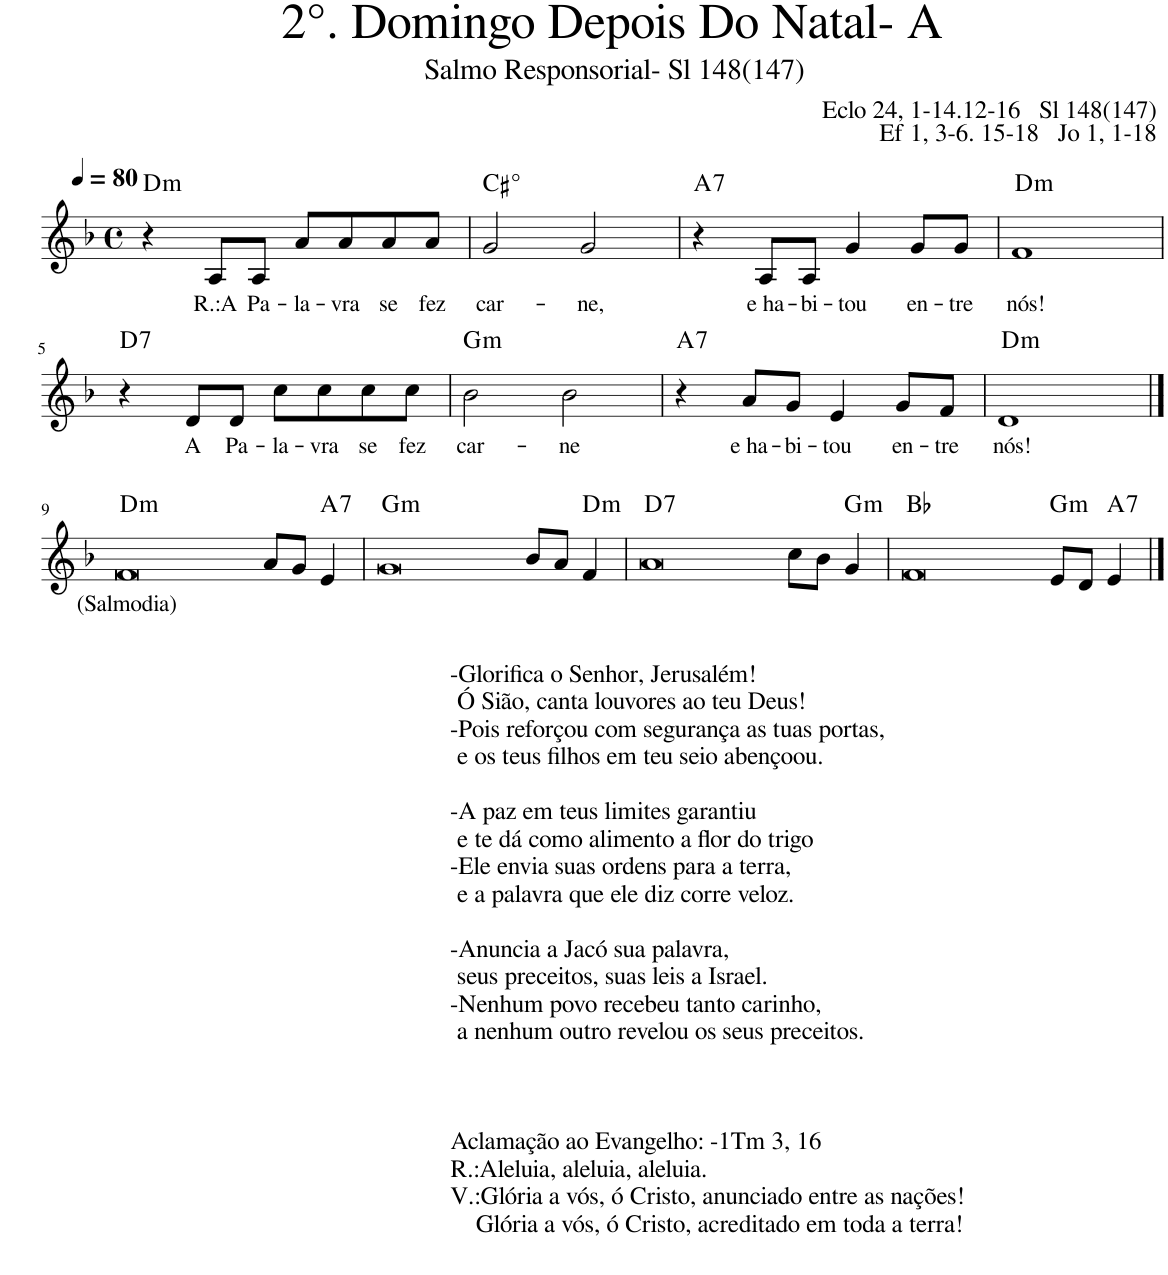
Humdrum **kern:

**kern	**text	**harte
*part1	*part1	*part1
*staff1	*staff1	*
*I"Voz	*	*
*I'Vo.	*	*
*clefG2	*	*
*k[b-]	*	*
*M4/4	*	*
*met(c)	*	*
*MM80	*	*
=1	=1	=1
!	!	!LO:H:kt=m
4r	.	D:min
!	!LO:LY:b	!
8A/L	R.:A	.
!	!LO:LY:b	!
8A/J	Pa-	.
!	!LO:LY:b	!
8a/L	-la-	.
!	!LO:LY:b	!
8a/	-vra	.
!	!LO:LY:b	!
8a/	se	.
!	!LO:LY:b	!
8a/J	fez	.
=2	=2	=2
!	!LO:LY:b	!LO:H:kt=°
2g/	car-	.
!	!LO:LY:b	!
2g/	-ne,	.
=3	=3	=3
!	!	!LO:H:kt=7
4r	.	A:7
!	!LO:LY:b	!
8A/L	e ha-	.
!	!LO:LY:b	!
8A/J	-bi-	.
!	!LO:LY:b	!
4g/	-tou	.
!	!LO:LY:b	!
8g/L	en-	.
!	!LO:LY:b	!
8g/J	-tre	.
=4	=4	=4
!	!LO:LY:b	!LO:H:kt=m
1f	nós!	D:min
!!LO:LB:g=z
=5	=5	=5
!	!	!LO:H:kt=7
4r	.	D:7
!	!LO:LY:b	!
8d/L	A	.
!	!LO:LY:b	!
8d/J	Pa-	.
!	!LO:LY:b	!
8cc\L	-la-	.
!	!LO:LY:b	!
8cc\	-vra	.
!	!LO:LY:b	!
8cc\	se	.
!	!LO:LY:b	!
8cc\J	fez	.
=6	=6	=6
!	!LO:LY:b	!LO:H:kt=m
2b-\	car-	G:min
!	!LO:LY:b	!
2b-\	-ne	.
=7	=7	=7
!	!	!LO:H:kt=7
4r	.	A:7
!	!LO:LY:b	!
8a/L	e ha-	.
!	!LO:LY:b	!
8g/J	-bi-	.
!	!LO:LY:b	!
4e/	-tou	.
!	!LO:LY:b	!
8g/L	en-	.
!	!LO:LY:b	!
8f/J	-tre	.
=8	=8	=8
!	!LO:LY:b	!LO:H:kt=m
1d	nós!	D:min
!!LO:LB:g=z
==9	==9	==9
!LO:TX:b:t=-Glorifica o Senhor, Jerusalém!	!	!
!LO:TX:b:t=Ó Sião, canta louvores ao teu Deus!	!	!
!LO:TX:b:t=-Pois reforçou com segurança as tuas portas,	!	!
!LO:TX:b:t=e os teus filhos em teu seio abençoou.	!	!
!LO:TX:b:t=-A paz em teus limites garantiu	!	!
!LO:TX:b:t=e te dá como alimento a flor do trigo	!	!
!LO:TX:b:t=-Ele envia suas ordens para a terra,	!	!
!LO:TX:b:t=e a palavra que ele diz corre veloz.	!	!
!LO:TX:b:t=-Anuncia a Jacó sua palavra,	!	!
!LO:TX:b:t=seus preceitos, suas leis a Israel.	!	!
!LO:TX:b:t=-Nenhum povo recebeu tanto carinho,	!	!
!LO:TX:b:t=a nenhum outro revelou os seus preceitos.	!	!
!LO:TX:b:t=Aclamação ao Evangelho&colon; -1Tm 3, 16	!	!
!LO:TX:b:t=R.&colon;Aleluia, aleluia, aleluia.	!	!
!LO:TX:b:t=V.&colon;Glória a vós, ó Cristo, anunciado entre as nações!	!	!
!LO:TX:b:t=Glória a vós, ó Cristo, acreditado em toda a terra!	!	!
!	!LO:LY:b	!LO:H:kt=m
[1f	(Salmodia)	D:min
1ryy	.	.
8a/L	.	.
8g/J	.	.
!	!	!LO:H:kt=7
4e/	.	A:7
=10	=10	=10
!	!	!LO:H:kt=m
[1g	.	G:min
1f]	.	.
8b-/L	.	.
8a/J	.	.
!	!	!LO:H:kt=m
4f/	.	D:min
=11	=11	=11
!	!	!LO:H:kt=7
[1a	.	D:7
1g]	.	.
8cc\L	.	.
8b-\J	.	.
!	!	!LO:H:kt=m
4g/	.	G:min
=12	=12	=12
[1f	.	Bb:maj
1a]	.	.
!	!	!LO:H:kt=m
8e/L	.	G:min
8d/J	.	.
!	!	!LO:H:kt=7
4e/	.	A:7
==13	==13	==13
1f]	.	.
=	=	=
*-	*-	*-
